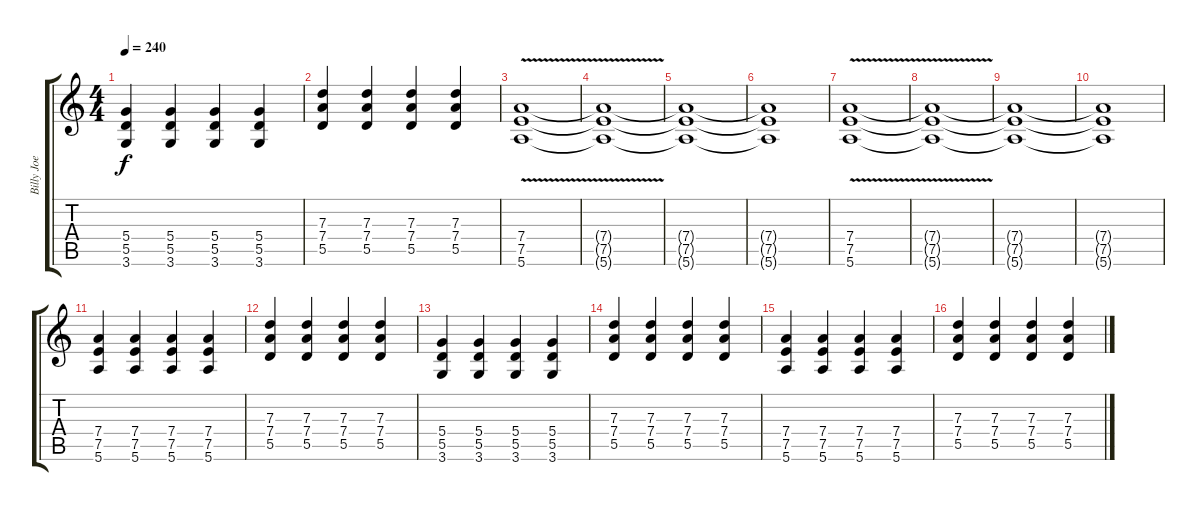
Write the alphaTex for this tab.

\track ("Billy Joe" "Billy Joe") {instrument acousticguitarsteel}
\staff {score tabs}
\tuning (E4 B3 G3 D3 A2 E2) {hide}
\ts (4 4)
\tempo 240
\clef g2
\ks c
(5.4 5.5 3.6).4{dy f} (5.4 5.5 3.6).4 (5.4 5.5 3.6).4 (5.4 5.5 3.6).4 |
(7.3 7.4 5.5).4 (7.3 7.4 5.5).4 (7.3 7.4 5.5).4 (7.3 7.4 5.5).4 |
(7.4 7.5{v} 5.6).1{instrument distortionguitar} |
(7.4{t} 7.5{t} 5.6{t}).1 |
(7.4{t} 7.5{t} 5.6{t}).1 |
(7.4{t} 7.5{t} 5.6{t}).1 |
(7.4 7.5{v} 5.6).1{instrument distortionguitar} |
(7.4{t} 7.5{t} 5.6{t}).1 |
(7.4{t} 7.5{t} 5.6{t}).1 |
(7.4{t} 7.5{t} 5.6{t}).1 |
(7.4 7.5 5.6).4{instrument acousticguitarsteel} (7.4 7.5 5.6).4 (7.4 7.5 5.6).4 (7.4 7.5 5.6).4 |
(7.3 7.4 5.5).4 (7.3 7.4 5.5).4 (7.3 7.4 5.5).4 (7.3 7.4 5.5).4 |
(5.4 5.5 3.6).4 (5.4 5.5 3.6).4 (5.4 5.5 3.6).4 (5.4 5.5 3.6).4 |
(7.3 7.4 5.5).4 (7.3 7.4 5.5).4 (7.3 7.4 5.5).4 (7.3 7.4 5.5).4 |
(7.4 7.5 5.6).4 (7.4 7.5 5.6).4 (7.4 7.5 5.6).4 (7.4 7.5 5.6).4 |
(7.3 7.4 5.5).4 (7.3 7.4 5.5).4 (7.3 7.4 5.5).4 (7.3 7.4 5.5).4
